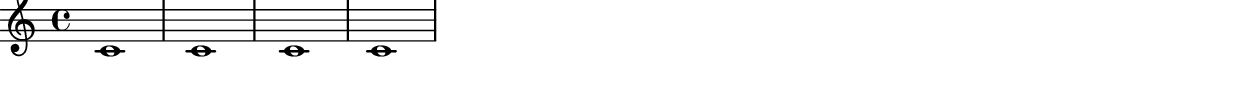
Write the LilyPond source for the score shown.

%% Generated by lilypond-book
%% Options: [exampleindent=10.16\mm,indent=0\mm,line-width=160\mm,paper-height=845.047\pt,paper-width=597.508\pt,papersize='(cons (* 597.508 pt) (* 845.047 pt))]
\include "lilypond-book-preamble.ly"


% ****************************************************************
% Start cut-&-pastable-section
% ****************************************************************

#(ly:set-option 'eps-box-padding 3.000000)



\paper {
  #(set-paper-size '(cons (* 597.508 pt) (* 845.047 pt)))
  indent = 0\mm
  line-width = 160\mm
  % offset the left padding, also add 1mm as lilypond creates cropped
  % images with a little space on the right
  line-width = #(- line-width (* mm  3.000000) (* mm 1))
}

\layout {
  
}




% ****************************************************************
% ly snippet:
% ****************************************************************
\sourcefilename "/lilypond-2.25.15/input/regression/fret-diagrams-opposing-landscape.ly"
\sourcefileline 0
\version "2.21.0"

\header {
  texidoc="
Fret diagrams can be presented in landscape mode.

"
}

\layout { ragged-right = ##t }

<<
  \chords {
    c1 |
    c1 |
    c1 |
    c1
  }

  \new Voice {
    \textLengthOn
    \override TextScript.fret-diagram-details.orientation = #'opposing-landscape

     %% C major for guitar, regular style
    c'1 ^\markup {
            \fret-diagram "6-x;5-3-3;4-2-2;3-o;2-1;1-o;"}

     %% C major for guitar with barre on fret 3, regular style
    \once \override TextScript.fret-diagram-details.label-dir = #LEFT
    \once \override TextScript.fret-diagram-details.barre-type = #'straight
    c' ^\markup {
            \fret-diagram 
               "f:1;s:1.2;6-x;c:5-1-3;5-3-1;4-5-2;3-5-3;2-5-4;1-3-1;"}

     %% C major for guitar with two barres, regular style

    c' ^\markup {
            \fret-diagram 
              "f:2;h:5;6-x;c:5-1-3;5-3-1;c:4-2-5;4-5-4;3-5-4;2-5-4;1-3-1;"}
   
     %% C major for guitar, with capo 
    c' ^\markup {
            \fret-diagram-verbose #'((mute 6)
                                     (capo 3)
                                     (place-fret 4 5 1)
                                     (place-fret 3 5 2)
                                     (place-fret 2 5 3))}

 }
>>





% ****************************************************************
% end ly snippet
% ****************************************************************
